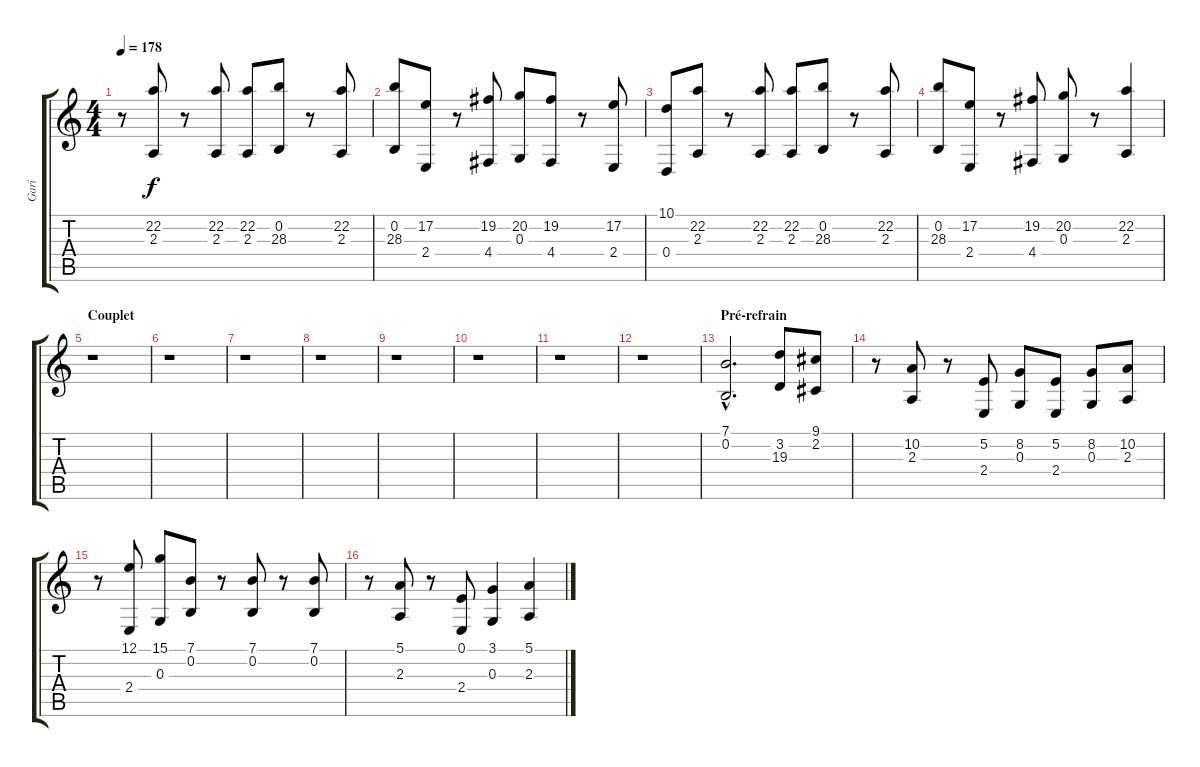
\track ("Gari" "Gari") {instrument trombone}
\staff {score tabs}
\tuning (E4 B3 G3 D3 A2 E2) {hide}
\ts (4 4)
\tempo 178
\clef g2
\ks c
r.8{dy f} (22.2 2.3).8 r.8 (22.2 2.3).8 (22.2 2.3).8 (0.2 28.3).8 r.8 (22.2 2.3).8 |
(0.2 28.3).8 (17.2 2.4).8 r.8 (19.2 4.4).8 (20.2 0.3).8 (19.2 4.4).8 r.8 (17.2 2.4).8 |
(10.1 0.4).8 (22.2 2.3).8 r.8 (22.2 2.3).8 (22.2 2.3).8 (0.2 28.3).8 r.8 (22.2 2.3).8 |
(0.2 28.3).8 (17.2 2.4).8 r.8 (19.2 4.4).8 (20.2 0.3).8 r.8 (22.2 2.3).4 |
\section ("" "Couplet")
r.1 |
r.1 |
r.1 |
r.1 |
r.1 |
r.1 |
r.1 |
r.1 |
\section ("" "Pré-refrain")
(7.1{hac} 0.2{hac}).2{d} (3.2 19.3).8 (9.1 2.2).8 |
r.8 (10.2 2.3).8 r.8 (5.2 2.4).8 (8.2 0.3).8 (5.2 2.4).8 (8.2 0.3).8 (10.2 2.3).8 |
r.8 (12.1 2.4).8 (15.1 0.3).8 (7.1 0.2).8 r.8 (7.1 0.2).8 r.8 (7.1 0.2).8 |
r.8 (5.1 2.3).8 r.8 (0.1 2.4).8 (3.1 0.3).4 (5.1 2.3).4
